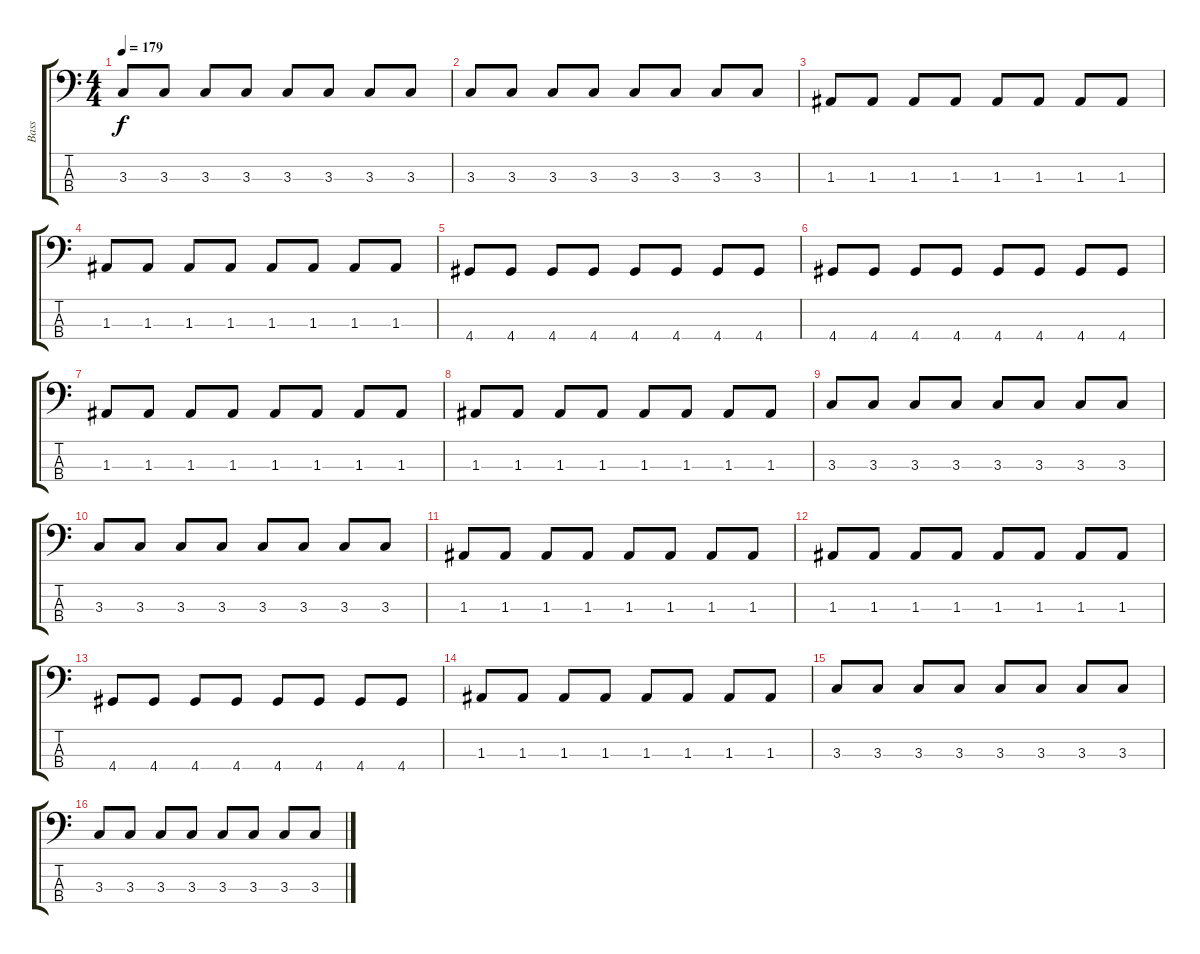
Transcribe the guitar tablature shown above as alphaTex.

\track ("Bass" "Bass") {instrument electricbassfinger}
\staff {score tabs}
\tuning (G2 D2 A1 E1) {hide}
\ts (4 4)
\tempo 179
\clef f4
\ks c
3.3.8{dy f} 3.3.8 3.3.8 3.3.8 3.3.8 3.3.8 3.3.8 3.3.8 |
3.3.8 3.3.8 3.3.8 3.3.8 3.3.8 3.3.8 3.3.8 3.3.8 |
1.3.8 1.3.8 1.3.8 1.3.8 1.3.8 1.3.8 1.3.8 1.3.8 |
1.3.8 1.3.8 1.3.8 1.3.8 1.3.8 1.3.8 1.3.8 1.3.8 |
4.4.8 4.4.8 4.4.8 4.4.8 4.4.8 4.4.8 4.4.8 4.4.8 |
4.4.8 4.4.8 4.4.8 4.4.8 4.4.8 4.4.8 4.4.8 4.4.8 |
1.3.8 1.3.8 1.3.8 1.3.8 1.3.8 1.3.8 1.3.8 1.3.8 |
1.3.8 1.3.8 1.3.8 1.3.8 1.3.8 1.3.8 1.3.8 1.3.8 |
3.3.8 3.3.8 3.3.8 3.3.8 3.3.8 3.3.8 3.3.8 3.3.8 |
3.3.8 3.3.8 3.3.8 3.3.8 3.3.8 3.3.8 3.3.8 3.3.8 |
1.3.8 1.3.8 1.3.8 1.3.8 1.3.8 1.3.8 1.3.8 1.3.8 |
1.3.8 1.3.8 1.3.8 1.3.8 1.3.8 1.3.8 1.3.8 1.3.8 |
4.4.8 4.4.8 4.4.8 4.4.8 4.4.8 4.4.8 4.4.8 4.4.8 |
1.3.8 1.3.8 1.3.8 1.3.8 1.3.8 1.3.8 1.3.8 1.3.8 |
3.3.8 3.3.8 3.3.8 3.3.8 3.3.8 3.3.8 3.3.8 3.3.8 |
3.3.8 3.3.8 3.3.8 3.3.8 3.3.8 3.3.8 3.3.8 3.3.8
